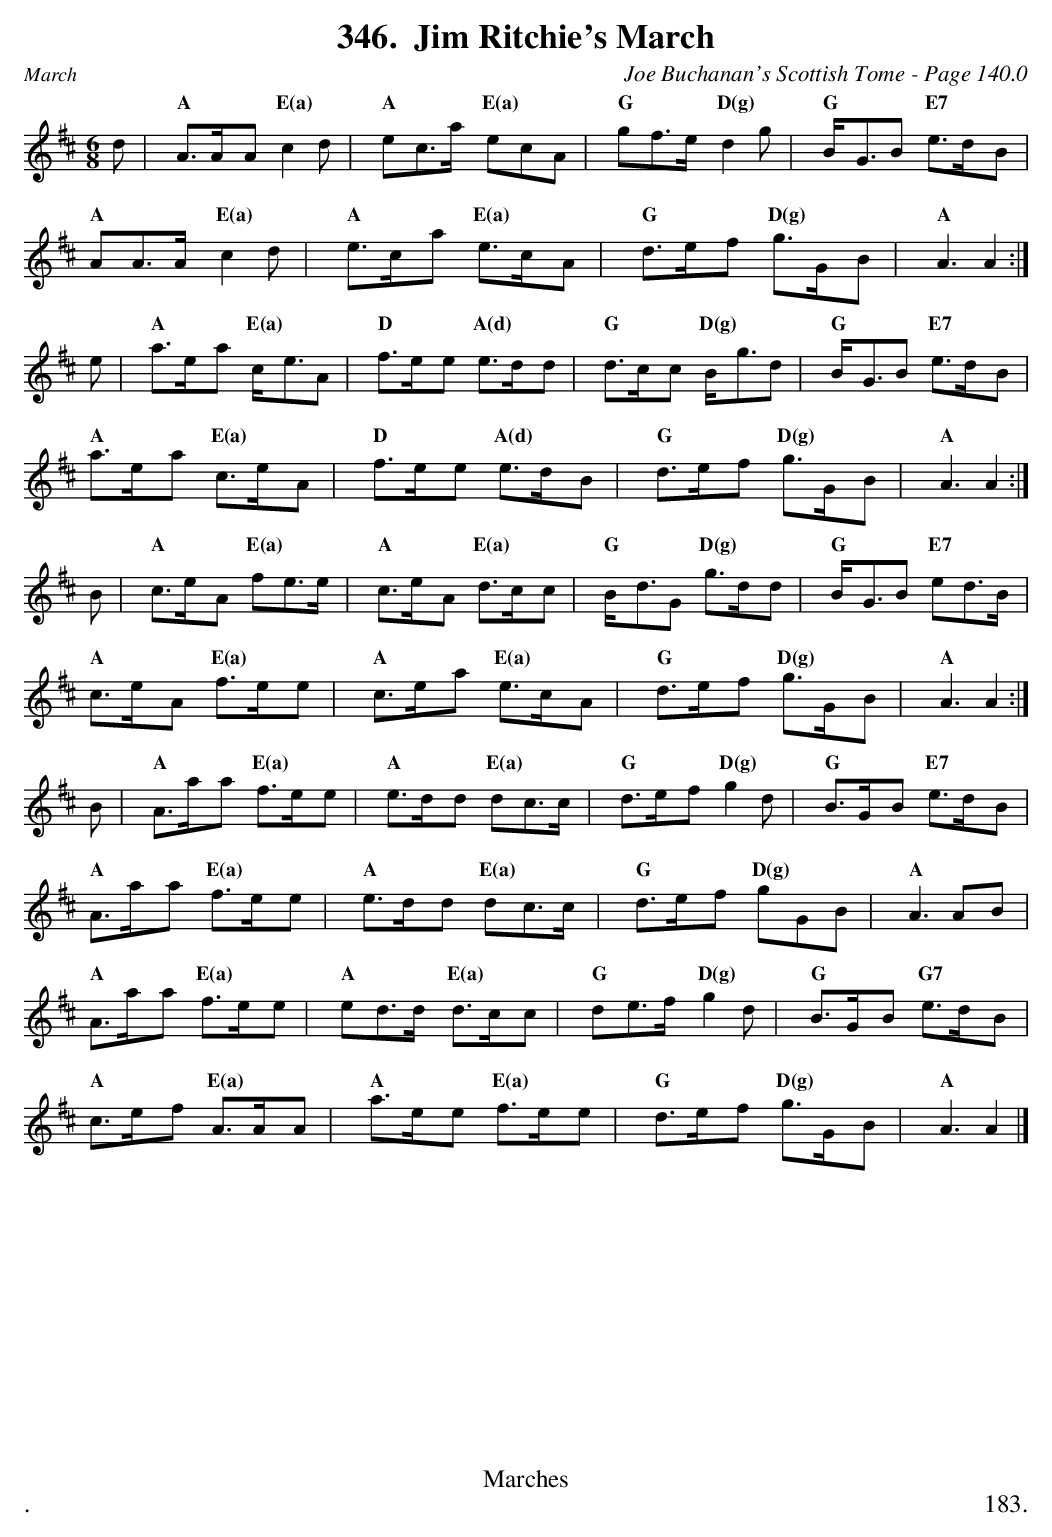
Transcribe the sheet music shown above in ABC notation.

X:1
T:Jim Ritchie's March
C:Joe Buchanan's Scottish Tome - Page 140.0
L:1/8
M:6/8
K:D
d | "A"A>AA "E(a)"c2 d | "A"ec>a "E(a)"ecA  | "G"gf>e "D(g)"d2 g | "G"B<GB "E7"e>dB |
"A"AA>A "E(a)"c2 d | "A"e>ca "E(a)"e>cA | "G"d>ef "D(g)"g>GB | "A"A3 A2 :|
e | "A"a>ea "E(a)"c<eA | "D"f>ee "A(d)"e>dd | "G"d>cc "D(g)"B<gd | "G"B<GB "E7"e>dB |
"A"a>ea "E(a)"c>eA | "D"f>ee "A(d)"e>dB | "G"d>ef "D(g)"g>GB | "A"A3 A2 :|
B | "A"c>eA "E(a)"fe>e | "A"c>eA "E(a)"d>cc | "G"B<dG "D(g)"g>dd | "G"B<GB "E7"ed>B |
"A"c>eA "E(a)"f>ee | "A"c>ea "E(a)"e>cA | "G"d>ef "D(g)"g>GB | "A" A3 A2 :|
B | "A"A>aa "E(a)"f>ee | "A"e>dd "E(a)"dc>c | "G"d>ef "D(g)"g2 d | "G"B>GB "E7"e>dB |
"A"A>aa "E(a)"f>ee | "A"e>dd "E(a)"dc>c | "G"d>ef "D(g)"gGB  | "A"A3 AB |
"A"A>aa "E(a)"f>ee | "A"ed>d "E(a)"d>cc | "G"de>f "D(g)"g2 d | "G"B>GB "G7"e>dB |
"A"c>ef "E(a)"A>AA | "A"a>ee "E(a)"f>ee | "G"d>ef "D(g)"g>GB | "A"A3 A2 |]
